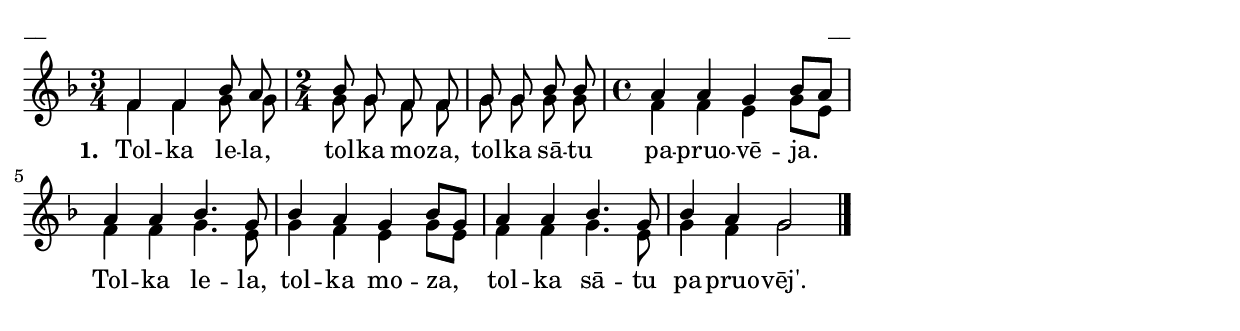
\version "2.13.18"

\paper {
line-width = 14\cm
left-margin = 0.4\cm
between-system-padding = 0.1\cm
between-system-space = 0.1\cm
}
% SBTZK, p.31
\layout {
indent = #0
ragged-last = ##f
}


voiceA = \relative c' {
\clef "treble"
\key f \major
\time 3/4
f4 f bes8 a | \time 2/4 bes g f f | g g bes bes | \time 4/4 a4 a g bes8 [a] |
a4 a bes4. g8 | bes4 a g bes8 [g] | a4 a bes4. g8 | bes4 a g2 \bar"|."
}

lyricA = \lyricmode {
\set stanza = "1. "
Tol -- ka le -- la, tol -- ka mo -- za, tol -- ka sā -- tu pa -- pruo -- vē -- ja.
Tol -- ka le -- la, tol -- ka mo -- za, tol -- ka sā -- tu pa -- pruo -- vēj'.
}

voiceB = \relative c' {
\clef "treble"
\key f \major
\time 3/4
f4 f g8 g | \time 2/4 g8 g f f | g g g g | \time 4/4 f4 f e g8 [e] |
f4 f g4. e8 | g4 f e g8 [e] | f4 f g4. e8 | g4 f g2
}

fullScore = <<
%\new ChordNames { \chordsA }
\new Staff {
<<
\new Voice = "voiceA" { \voiceOne \autoBeamOff \voiceA }
\lyricsto "voiceA" \new Lyrics \lyricA
\new Voice = "voiceB" { \voiceTwo \autoBeamOff \voiceB }
>>
}
>>



\score {
\fullScore
\header { piece = "__" opus = "__" }
}
\markup { \with-color #(x11-color 'white) \sans \smaller "__" }
\score {
\unfoldRepeats
\fullScore
\midi {
\context { \Staff \remove "Staff_performer" }
\context { \Voice \consists "Staff_performer" }
}
}


